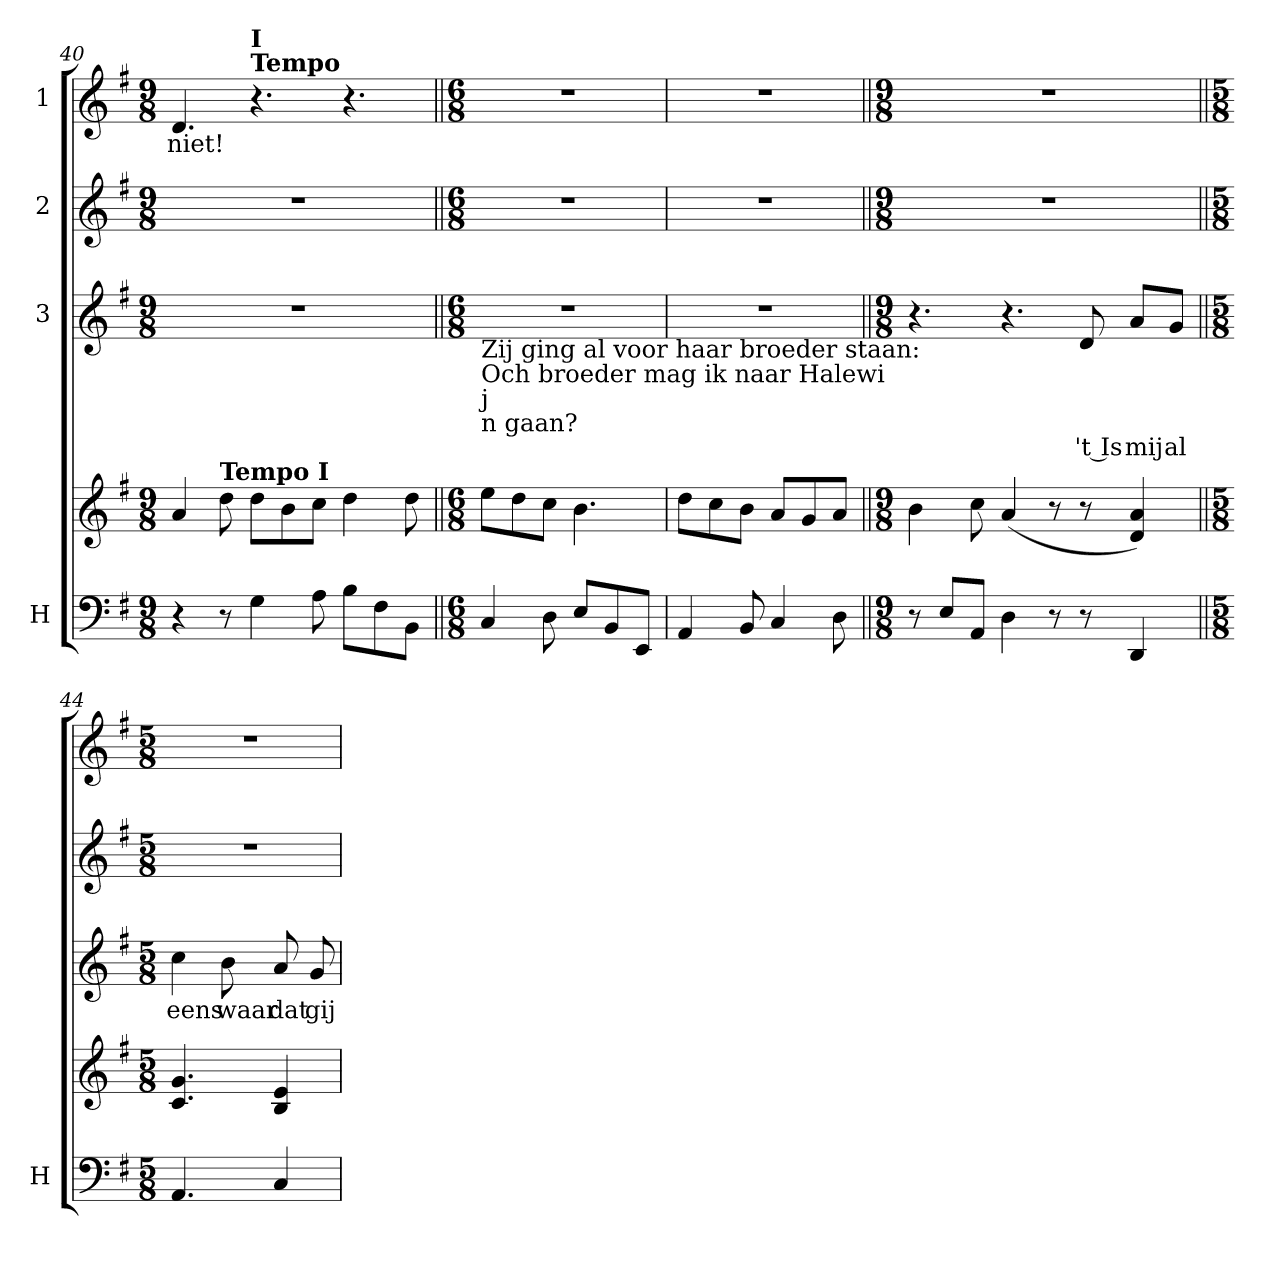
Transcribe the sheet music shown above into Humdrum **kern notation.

**kern	**kern	**kern	**text	**kern	**kern	**text
*part4	*part4	*part3	*part3	*part2	*part1	*part1
*staff5	*staff4	*staff3	*staff3	*staff2	*staff1	*staff1
*I"H	*	*I"3	*	*I"2	*I"1	*
*I'H	*	*	*	*	*	*
!!LO:LB:g=z
*clefF4	*clefG2	*clefG2	*	*clefG2	*clefG2	*
*k[f#]	*k[f#]	*k[f#]	*	*k[f#]	*k[f#]	*
*G:	*G:	*G:	*	*G:	*G:	*
*M9/8	*M9/8	*M9/8	*	*M9/8	*M9/8	*
=40	=40	=40	=40	=40	=40	=40
!	!	!LO:N:vis=1	!	!LO:N:vis=1	!	!LO:LY:b
4r	4a	8%9r	.	8%9r	4.d	niet!
!	!LO:TX:a:B:t=Tempo I	!	!	!	!	!
8r	8dd	.	.	.	.	.
!	!	!	!	!	!LO:TX:a:B:t=Tempo	!
!	!	!	!	!	!LO:TX:a:B:t=I	!
4G	8ddL	.	.	.	4.r	.
.	8b	.	.	.	.	.
8A	8ccJ	.	.	.	.	.
8BL	4dd	.	.	.	4.r	.
8F#	.	.	.	.	.	.
8BBJ	8dd	.	.	.	.	.
=41||	=41||	=41||	=41||	=41||	=41||	=41||
*M6/8	*M6/8	*M6/8	*	*M6/8	*M6/8	*
!	!	!LO:TX:b:t=Zij ging al voor haar broeder staan&colon;	!	!	!	!
!	!	!LO:TX:b:t=Och broeder mag ik naar Halewi	!	!	!	!
!	!	!LO:TX:b:t=j	!	!	!	!
!	!	!LO:TX:b:t=n gaan?	!	!	!	!
!	!	!LO:N:vis=1	!	!LO:N:vis=1	!LO:N:vis=1	!
4C	8eeL	2.r	.	2.r	2.r	.
.	8dd	.	.	.	.	.
8D	8ccJ	.	.	.	.	.
8EL	4.b	.	.	.	.	.
8BB	.	.	.	.	.	.
8EEJ	.	.	.	.	.	.
=42	=42	=42	=42	=42	=42	=42
!	!	!LO:N:vis=1	!	!LO:N:vis=1	!LO:N:vis=1	!
4AA	8ddL	2.r	.	2.r	2.r	.
.	8cc	.	.	.	.	.
8BB	8bJ	.	.	.	.	.
4C	8aL	.	.	.	.	.
.	8g	.	.	.	.	.
8D	8aJ	.	.	.	.	.
=43||	=43||	=43||	=43||	=43||	=43||	=43||
*M9/8	*M9/8	*M9/8	*	*M9/8	*M9/8	*
!	!	!	!	!LO:N:vis=1	!LO:N:vis=1	!
8r	4b	4.r	.	8%9r	8%9r	.
8EL	.	.	.	.	.	.
8AAJ	8cc	.	.	.	.	.
4D	(<4a	4.r	.	.	.	.
8r	8r	.	.	.	.	.
!	!	!	!LO:LY:b	!	!	!
8r	8r	8d	't Is	.	.	.
!	!	!	!LO:LY:b	!	!	!
4DD	4d 4a)	8aL	mij	.	.	.
!	!	!	!LO:LY:b	!	!	!
.	.	8gJ	al	.	.	.
=44||	=44||	=44||	=44||	=44||	=44||	=44||
*M5/8	*M5/8	*M5/8	*	*M5/8	*M5/8	*
!	!	!	!LO:LY:b	!LO:N:vis=1	!LO:N:vis=1	!
4.AA	4.c 4.g	4cc	eens	8%5r	8%5r	.
!	!	!	!LO:LY:b	!	!	!
.	.	8b	waar	.	.	.
!	!	!	!LO:LY:b	!	!	!
4C	4B 4e	8a	dat	.	.	.
!	!	!	!LO:LY:b	!	!	!
.	.	8g	gij	.	.	.
=	=	=	=	=	=	=
*-	*-	*-	*-	*-	*-	*-
